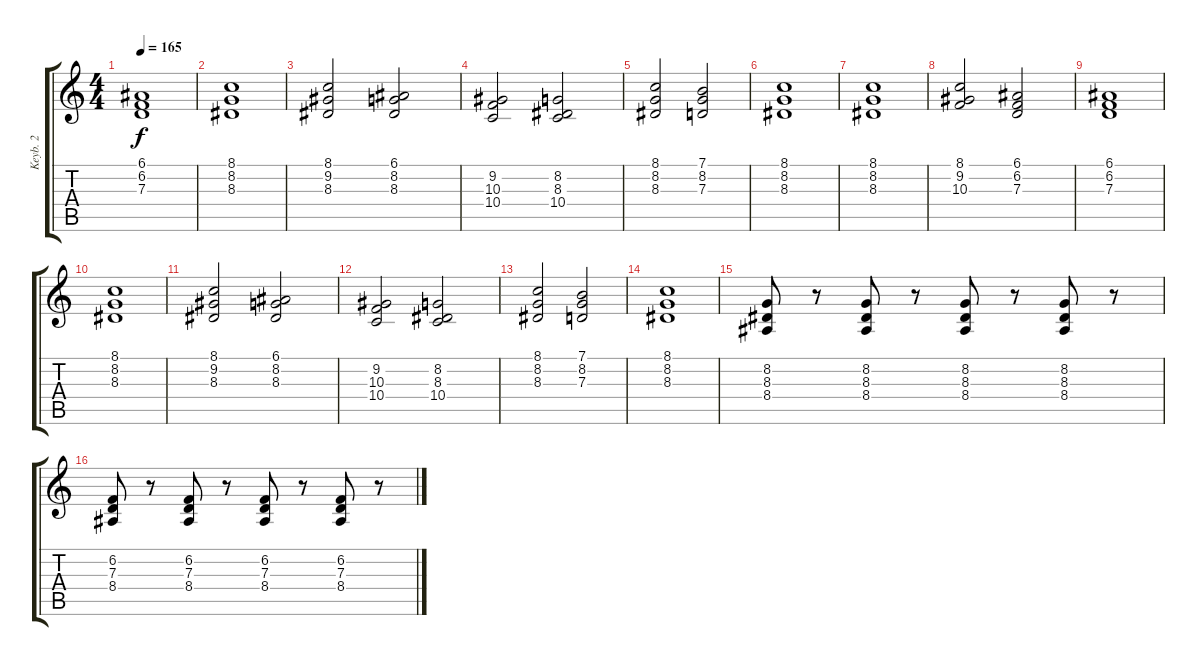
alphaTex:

\track ("Keyb. 2" "Keyb. 2") {instrument frenchhorn}
\staff {score tabs}
\tuning (E4 B3 G3 D3 A2 E2) {hide}
\ts (4 4)
\tempo 165
\clef g2
\ks c
(6.1 6.2 7.3).1{dy f} |
(8.1 8.2 8.3).1 |
(8.1 9.2 8.3).2 (6.1 8.2 8.3).2 |
(9.2 10.3 10.4).2 (8.2 8.3 10.4).2 |
(8.1 8.2 8.3).2 (7.1 8.2 7.3).2 |
(8.1 8.2 8.3).1 |
(8.1 8.2 8.3).1 |
(8.1 9.2 10.3).2 (6.1 6.2 7.3).2 |
(6.1 6.2 7.3).1 |
(8.1 8.2 8.3).1 |
(8.1 9.2 8.3).2 (6.1 8.2 8.3).2 |
(9.2 10.3 10.4).2 (8.2 8.3 10.4).2 |
(8.1 8.2 8.3).2 (7.1 8.2 7.3).2 |
(8.1 8.2 8.3).1 |
(8.2 8.3 8.4).8 r.8 (8.2 8.3 8.4).8 r.8 (8.2 8.3 8.4).8 r.8 (8.2 8.3 8.4).8 r.8 |
(6.2 7.3 8.4).8 r.8 (6.2 7.3 8.4).8 r.8 (6.2 7.3 8.4).8 r.8 (6.2 7.3 8.4).8 r.8
